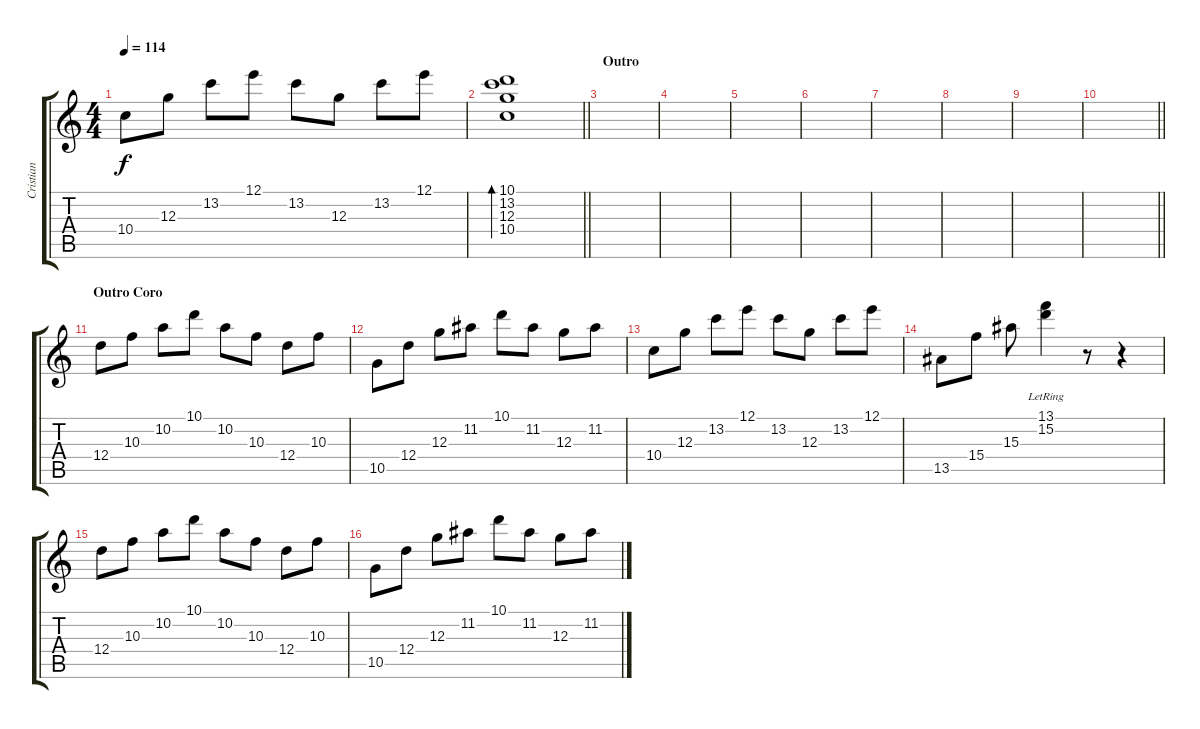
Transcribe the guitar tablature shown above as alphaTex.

\track ("Cristian" "Cristian") {instrument electricguitarclean}
\staff {score tabs}
\tuning (E4 B3 G3 D3 A2 E2) {hide}
\ts (4 4)
\tempo 114
\clef g2
\ks c
10.4.8{dy f} 12.3.8 13.2.8 12.1.8 13.2.8 12.3.8 13.2.8 12.1.8 |
\barLineRight lightlight
(10.1 13.2 12.3 10.4).1{bd 60} |
\section ("" "Outro")
|
|
|
|
|
|
|
\barLineRight lightlight
|
\section ("" "Outro Coro")
12.4.8 10.3.8 10.2.8 10.1.8 10.2.8 10.3.8 12.4.8 10.3.8 |
10.5.8 12.4.8 12.3.8 11.2.8 10.1.8 11.2.8 12.3.8 11.2.8 |
10.4.8 12.3.8 13.2.8 12.1.8 13.2.8 12.3.8 13.2.8 12.1.8 |
13.5.8 15.4.8 15.3.8 (13.1 15.2{lr}).4 r.8 r.4 |
12.4.8 10.3.8 10.2.8 10.1.8 10.2.8 10.3.8 12.4.8 10.3.8 |
10.5.8 12.4.8 12.3.8 11.2.8 10.1.8 11.2.8 12.3.8 11.2.8
